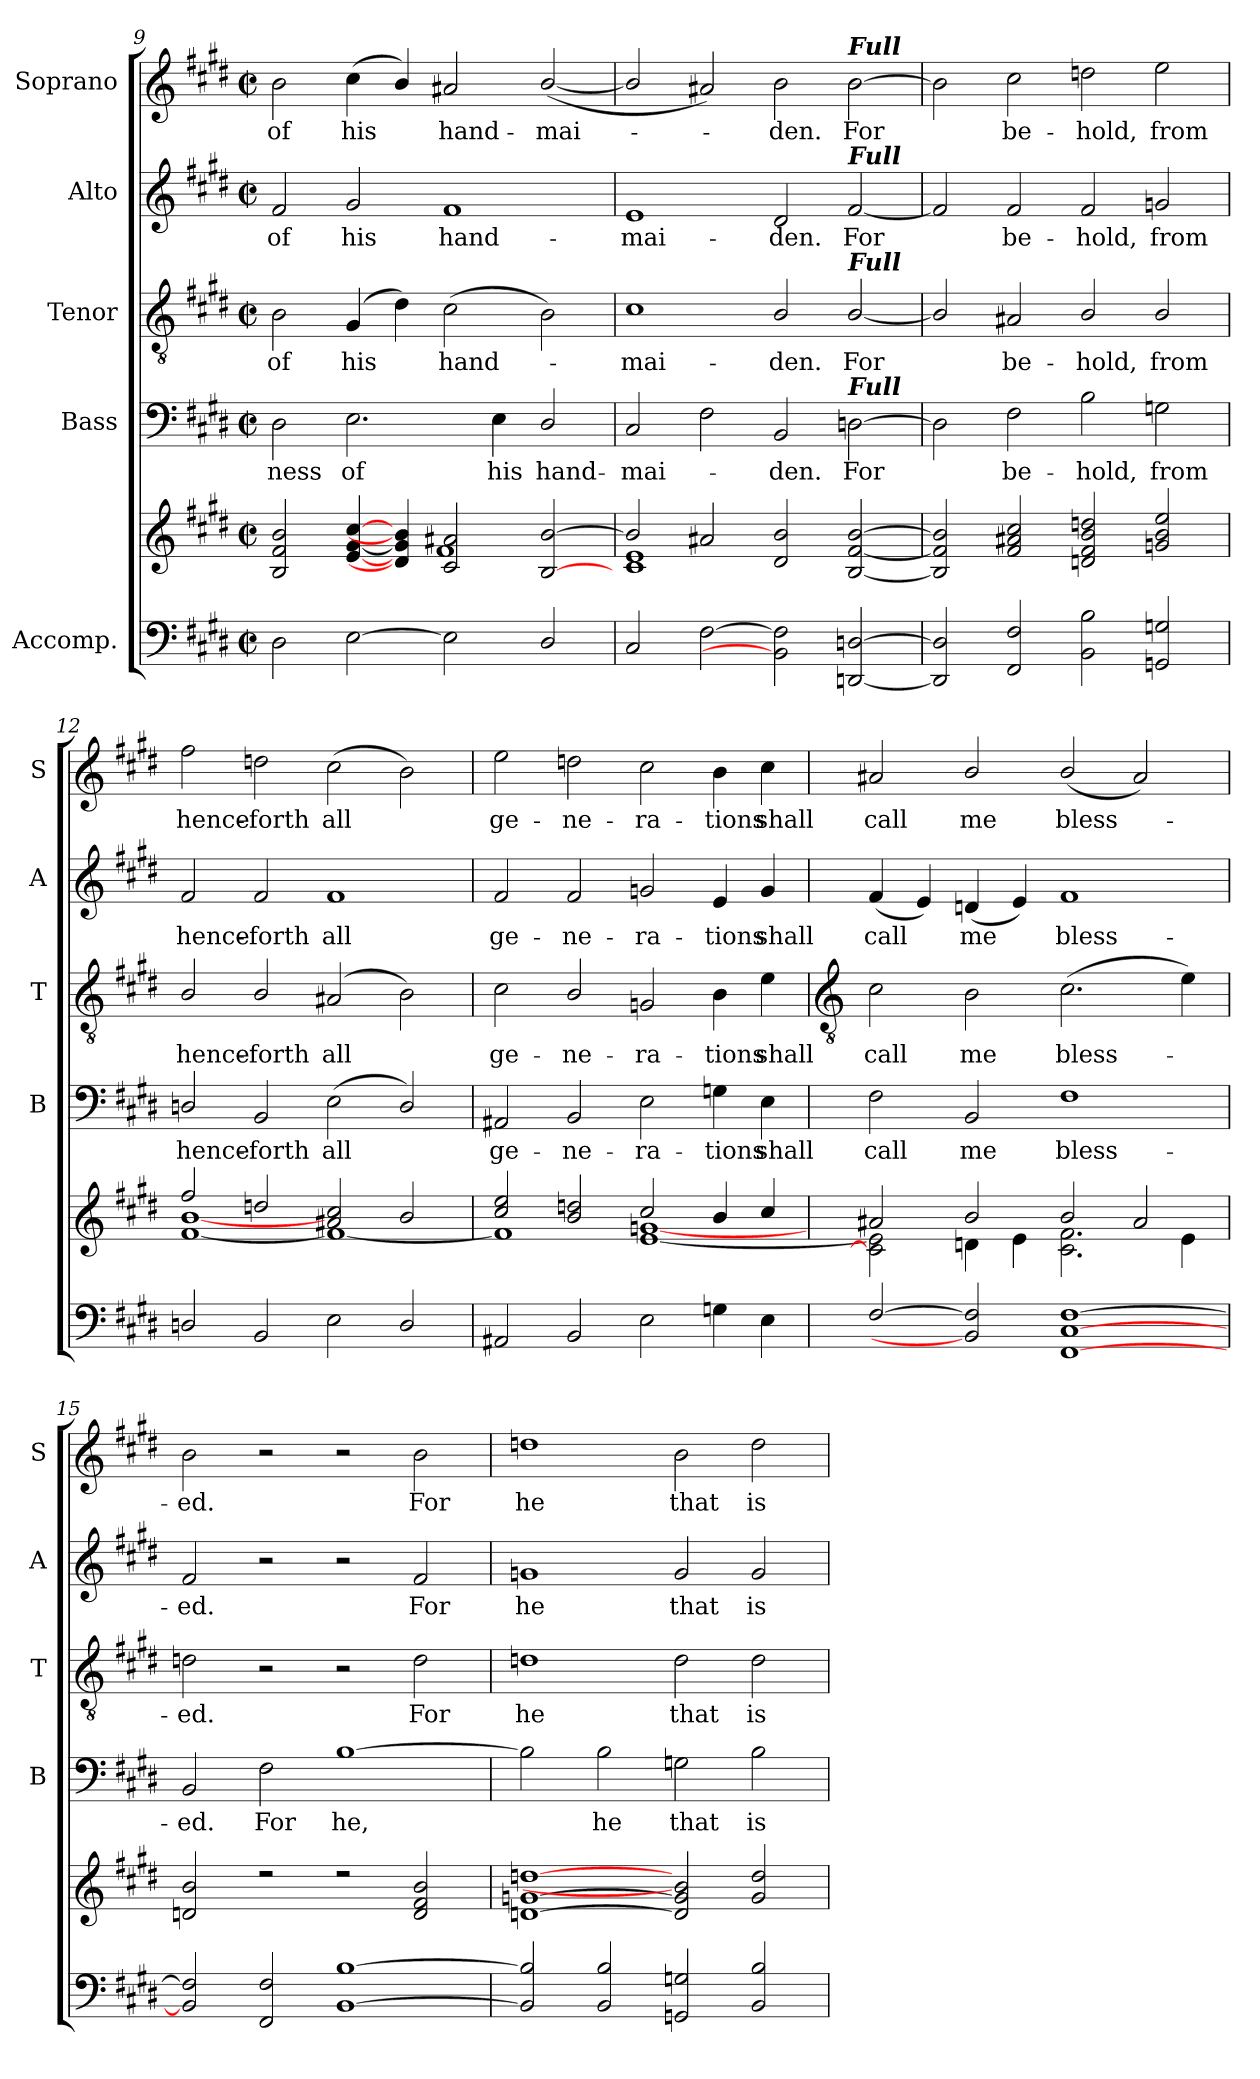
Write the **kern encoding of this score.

**kern	**kern	**kern	**text	**kern	**text	**kern	**text	**kern	**text
*part5	*part5	*part4	*part4	*part3	*part3	*part2	*part2	*part1	*part1
*staff6	*staff5	*staff4	*staff4	*staff3	*staff3	*staff2	*staff2	*staff1	*staff1
*I"Accomp.	*	*I"Bass	*	*I"Tenor	*	*I"Alto	*	*I"Soprano	*
*	*	*I'B	*	*I'T	*	*I'A	*	*I'S	*
!!LO:LB:g=z
*clefF4	*clefG2	*clefF4	*	*clefGv2	*	*clefG2	*	*clefG2	*
*k[f#c#g#d#]	*k[f#c#g#d#]	*k[f#c#g#d#]	*	*k[f#c#g#d#]	*	*k[f#c#g#d#]	*	*k[f#c#g#d#]	*
*E:	*E:	*E:	*	*E:	*	*E:	*	*E:	*
*M4/2	*M4/2	*M4/2	*	*M4/2	*	*M4/2	*	*M4/2	*
*met(c|)	*met(c|)	*met(c|)	*	*met(c|)	*	*met(c|)	*	*met(c|)	*
=9	=9	=9	=9	=9	=9	=9	=9	=9	=9
*	*^	*	*	*	*	*	*	*	*
!	!	!	!	!LO:LY:b	!	!LO:LY:b	!	!LO:LY:b	!	!LO:LY:b
2D#	2B 2f# 2b	1ryy	2D#	-ness	2B	of	2f#	of	2b	of
!	!	!	!	!LO:LY:b	!	!LO:LY:b	!	!LO:LY:b	!	!LO:LY:b
[2E	[4e [4g# [4cc#	.	2.E	of	(4G#	his	2g#	his	(<4cc#	his
.	4d#/] 4g#/] 4b/]	.	.	.	4d#)	.	.	.	4b/)	.
!	!	!	!	!	!	!LO:LY:b	!	!LO:LY:b	!	!LO:LY:b
2E]	2c# 2a#X	1f#\	.	.	(>2c#	hand-	1f#	hand-	2a#X	hand-
!	!	!	!	!LO:LY:b	!	!	!	!	!	!
.	.	.	4E	his	.	.	.	.	.	.
!	!	!	!	!LO:LY:b	!	!	!	!	!	!LO:LY:b
2D#/	[2B/ [2b/	.	2D#/	hand-	2B)	.	.	.	(<[2b/	-mai-
=10	=10	=10	=10	=10	=10	=10	=10	=10	=10	=10
!	!	!	!	!LO:LY:b	!	!LO:LY:b	!	!LO:LY:b	!	!
2C#	2b/]	1c#\ 1e\	2C#	-mai-	1c#	mai-	1e	-mai-	2b/]	.
[2F#	2a#X	.	2F#	.	.	.	.	.	2a#X)	.
!	!	!	!	!LO:LY:b	!	!LO:LY:b	!	!LO:LY:b	!	!LO:LY:b
2BB] 2F#]	2d# 2b	1ryy	2BB	den.	2B/	-den.	2d#	-den.	2b	den.
!	!	!	!	!	!	!	!	!	!LO:TX:a:Bi:t=Full	!
!	!	!	!	!	!	!	!LO:TX:a:Bi:t=Full	!	!	!
!	!	!	!	!	!LO:TX:a:Bi:t=Full	!	!	!	!	!
!	!	!	!LO:TX:a:Bi:t=Full	!	!	!	!	!	!	!
!	!	!	!	!LO:LY:b	!	!LO:LY:b	!	!LO:LY:b	!	!LO:LY:b
[2DDn [2Dn	[2B [2f# [2b	.	[2Dn	For	[2B/	For	[2f#	For	[2b	For
=11	=11	=11	=11	=11	=11	=11	=11	=11	=11	=11
2DD] 2D]	2B] 2f#] 2b]	0ryy	2D]	.	2B/]	.	2f#]	.	2b]	.
!	!	!	!	!LO:LY:b	!	!LO:LY:b	!	!LO:LY:b	!	!LO:LY:b
2FF# 2F#	2f# 2a#X 2cc#	.	2F#	be-	2A#X	be-	2f#	be-	2cc#	be-
!	!	!	!	!LO:LY:b	!	!LO:LY:b	!	!LO:LY:b	!	!LO:LY:b
2BB 2B	2dn 2f# 2b 2ddn	.	2B	-hold,	2B/	-hold,	2f#	-hold,	2ddn	-hold,
!	!	!	!	!LO:LY:b	!	!LO:LY:b	!	!LO:LY:b	!	!LO:LY:b
2GGn 2Gn	2gn 2b 2ee	.	2Gn	from	2B/	from	2gn	from	2ee	from
=12	=12	=12	=12	=12	=12	=12	=12	=12	=12	=12
!	!	!	!	!LO:LY:b	!	!LO:LY:b	!	!LO:LY:b	!	!LO:LY:b
2Dn/	2ff#/	[1f#\ [1b\	2Dn/	hence-	2B/	hence-	2f#	hence-	2ff#	hence-
!	!	!	!	!LO:LY:b	!	!LO:LY:b	!	!LO:LY:b	!	!LO:LY:b
2BB	2ddn/	.	2BB	-forth	2B/	-forth	2f#	-forth	2ddn	-forth
!	!	!	!	!LO:LY:b	!	!LO:LY:b	!	!LO:LY:b	!	!LO:LY:b
2E	2a#X/ 2cc#/	1f#\_	(<2E	all	(<2A#X	all	1f#	all	(>2cc#	all
2D/	2b/	.	2D/)	.	2B)	.	.	.	2b)	.
=13	=13	=13	=13	=13	=13	=13	=13	=13	=13	=13
!	!	!	!	!LO:LY:b	!	!LO:LY:b	!	!LO:LY:b	!	!LO:LY:b
2AA#X	2cc#/ 2ee/	1f#\]	2AA#X	ge-	2c#	ge-	2f#	ge-	2ee	ge-
!	!	!	!	!LO:LY:b	!	!LO:LY:b	!	!LO:LY:b	!	!LO:LY:b
2BB	2b/ 2ddn/	.	2BB	-ne-	2B/	-ne-	2f#	-ne-	2ddn	-ne-
!	!	!	!	!LO:LY:b	!	!LO:LY:b	!	!LO:LY:b	!	!LO:LY:b
2E	2cc#/	[1e\ [1gn\	2E	-ra-	2Gn	-ra-	2gn	-ra-	2cc#	-ra-
!	!	!	!	!LO:LY:b	!	!LO:LY:b	!	!LO:LY:b	!	!LO:LY:b
4Gn	4b/	.	4Gn	-tions	4B	-tions	4e	-tions	4b	-tions
!	!	!	!	!LO:LY:b	!	!LO:LY:b	!	!LO:LY:b	!	!LO:LY:b
4E	4cc#/	.	4E	shall	4e	shall	4g	shall	4cc#	shall
!!LO:LB:g=z
=14	=14	=14	=14	=14	=14	=14	=14	=14	=14	=14
*	*	*	*	*	*clefGv2	*	*	*	*	*
*^	*	*	*	*	*	*	*	*	*	*
!	!	!	!	!	!LO:LY:b	!	!LO:LY:b	!	!LO:LY:b	!	!LO:LY:b
[2F#	0ryy	2a#X	2c#\] 2e\]	2F#	call	2c#	call	(<4f#	call	2a#X	call
.	.	.	.	.	.	.	.	4e)	.	.	.
!	!	!	!	!	!LO:LY:b	!	!LO:LY:b	!	!LO:LY:b	!	!LO:LY:b
2BB] 2F#]	.	2b/	4dn\	2BB	me	2B	me	(<4dn	me	2b/	me
.	.	.	4e\	.	.	.	.	4e)	.	.	.
!	!	!	!	!	!LO:LY:b	!	!LO:LY:b	!	!LO:LY:b	!	!LO:LY:b
[1FF# [1C# [1F#	.	2b/	2.c#\ 2.f#\	1F#	bless-	(>2.c#	bless-	1f#	bless-	(<2b/	bless-
.	.	2a#	.	.	.	.	.	.	.	2a#)	.
.	.	.	4e\	.	.	4e)	.	.	.	.	.
=15	=15	=15	=15	=15	=15	=15	=15	=15	=15	=15	=15
!	!	!	!	!	!LO:LY:b	!	!LO:LY:b	!	!LO:LY:b	!	!LO:LY:b
2BB] 2F#]	0ryy	2dn/ 2b/	0ryy	2BB	-ed.	2dn	ed.	2f#	-ed.	2b	ed.
!	!	!	!	!	!LO:LY:b	!	!	!	!	!	!
2FF# 2F#	.	2r	.	2F#	For	2r	.	2r	.	2r	.
!	!	!	!	!	!LO:LY:b	!	!	!	!	!	!
[1BB [1B	.	2r	.	[1B	he,	2r	.	2r	.	2r	.
!	!	!	!	!	!	!	!LO:LY:b	!	!LO:LY:b	!	!LO:LY:b
.	.	2d 2f# 2b	.	.	.	2d	For	2f#	For	2b	For
=16	=16	=16	=16	=16	=16	=16	=16	=16	=16	=16	=16
!	!	!	!	!	!	!	!LO:LY:b	!	!LO:LY:b	!	!LO:LY:b
2BB] 2B]	0ryy	[1dn [1gn [1ddn	0ryy	2B]	.	1dn	he	1gn	he	1ddn	he
!	!	!	!	!	!LO:LY:b	!	!	!	!	!	!
2BB 2B	.	.	.	2B	he	.	.	.	.	.	.
!	!	!	!	!	!LO:LY:b	!	!LO:LY:b	!	!LO:LY:b	!	!LO:LY:b
2GGn 2Gn	.	2d] 2g] 2b]	.	2Gn	that	2d	that	2g	that	2b	that
!	!	!	!	!	!LO:LY:b	!	!LO:LY:b	!	!LO:LY:b	!	!LO:LY:b
2BB 2B	.	2g 2dd	.	2B	is	2d	is	2g	is	2dd	is
*v	*v	*	*	*	*	*	*	*	*	*	*
*	*v	*v	*	*	*	*	*	*	*	*
=	=	=	=	=	=	=	=	=	=
*-	*-	*-	*-	*-	*-	*-	*-	*-	*-
